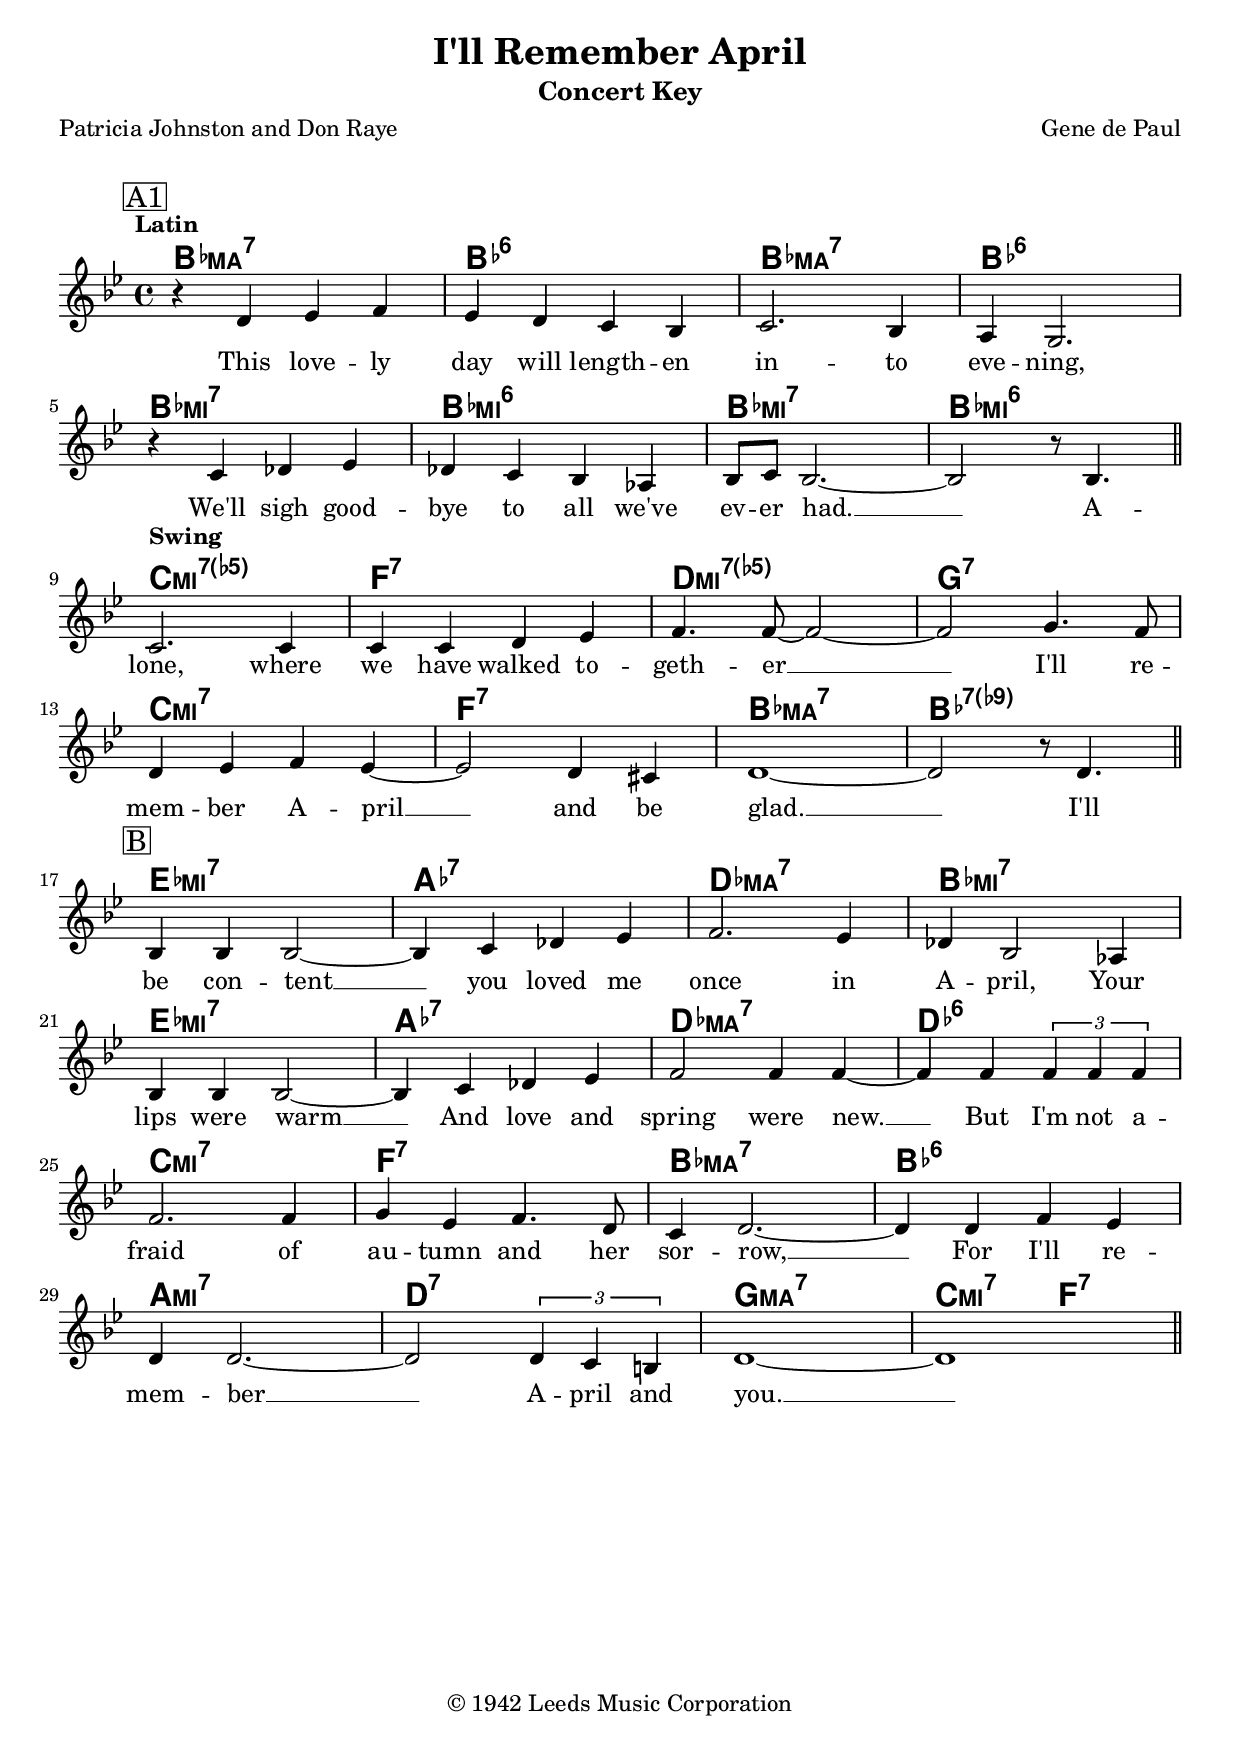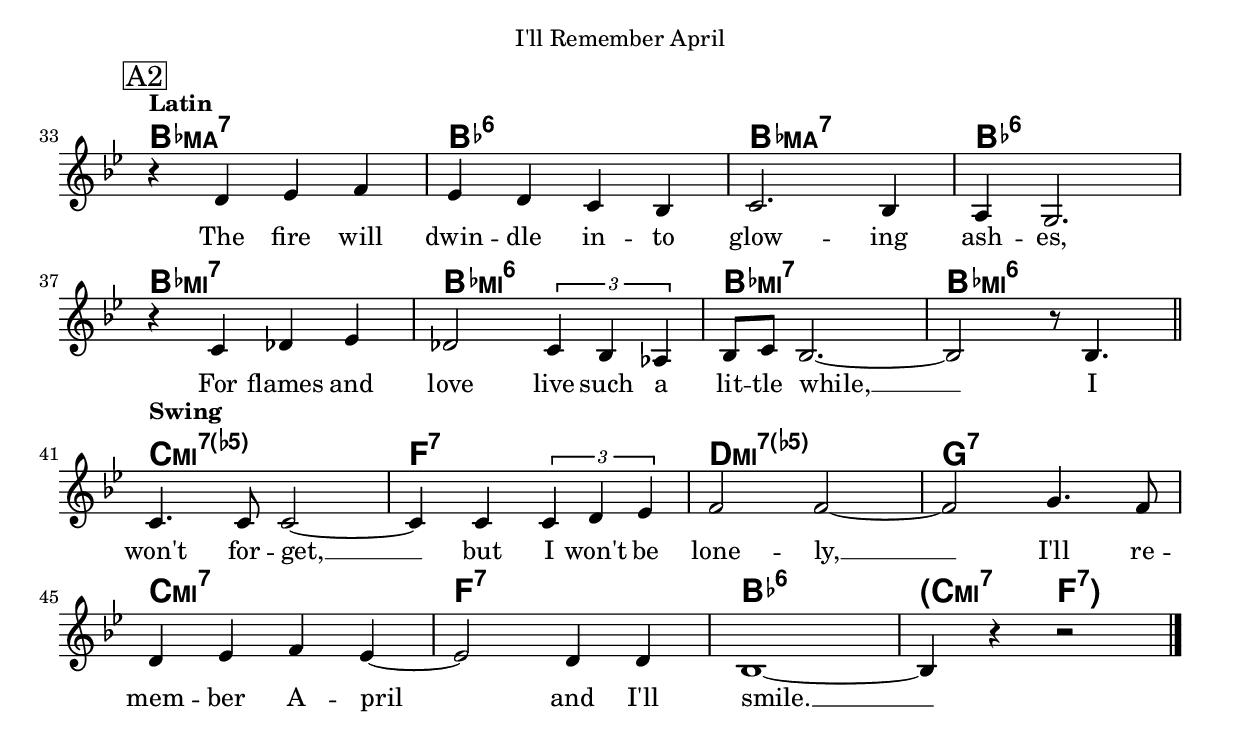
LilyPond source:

\version "2.24.0"

\include "english.ly"

instrument = "Concert Key"
whatKey = bf,
whatClef = "treble"

%% -*- Mode: LilyPond -*-

\include "lead-sheets.ily"

\header {
  title = "I'll Remember April"
  subtitle = \instrument
  poet = "Patricia Johnston and Don Raye"
  composer = "Gene de Paul"
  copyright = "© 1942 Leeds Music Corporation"
}

refrainLyrics = \lyricmode {
  This love -- ly day will length -- en in -- to eve -- ning,
  We'll sigh good -- bye to all we've ev -- er had. __
  A -- lone, where we have walked to -- geth -- er __
  I'll re -- mem -- ber A -- pril __ and be glad. __

  I'll be con -- tent __ you loved me once in A -- pril,
  Your lips were warm __ And love and spring were new. __
  But I'm not a -- fraid of au -- tumn and her sor -- row, __
  For I'll re -- mem -- ber __ A -- pril and you. __

  The fire will dwin -- dle in -- to glow -- ing ash -- es,
  For flames and love live such a lit -- tle while, __
  I won't for -- get, __ but I won't be lone -- ly, __
  I'll re -- mem -- ber A -- pril and I'll smile. __
}

refrainChords = \chordmode {
  g1:maj7 g1:6 g1:maj7 g1:6
  g1:m7 g1:m6 g1:m7 g1:m6

  a1:m7.5- d1:7 b1:m7.5- e1:7
  a1:m7 d1:7 g1:maj7 g1:7.9-

  c1:m7 f1:7 bf1:maj7 g1:m7
  c1:m7 f1:7 bf1:maj7 bf1:6
  
  a1:m7 d1:7 g1:maj7 g1:6
  fs1:m7 b1:7 e1:maj7 a2:m7 d2:7

  g1:maj7 g1:6 g1:maj7 g1:6
  g1:m7 g1:m6 g1:m7 g1:m6

  a1:m7.5- d1:7 b1:m7.5- e1:7
  a1:m7 d1:7 g1:6

  \chordOpenParen{ a2:m7 }
  \chordCloseParen{ d2:7 }
}

refrainKey = g

refrainMelody = \relative f' {
  \time 4/4
  \key \refrainKey \major
  \clef \whatClef

  \mark \markup{ \box "A1" }
  \tempo "Latin"

  r4 b4 c4 d4 | c4 b4 a4 g4 | a2. g4 | fs4 e2. |
  \break
  r4 a4 bf4 c4 | bf4 a4 g4 f4 | g8 a8 g2.~ | g2 r8 g4. |
  \bar "||"
  \break
  
  \tempo "Swing"

  a2. a4 | a4 a4 b4 c4 | d4. d8~ d2~ | d2 e4. d8 |
  \break
  b4 c4 d4 c4~ | c2 b4 as4 | b1~ | b2 r8 b4. |
  \bar "||"
  \break
  
  \mark \markup{ \box "B" }
  
  g4 g4 g2~ | g4 a4 bf4 c4 | d2. c4 | bf4 g2 f4 |
  \break
  g4 g4 g2~ | g4 a4 bf4 c4 | d2 d4 d4~ | d4 d4 \tuplet 3/2 { d4 d4 d4 } |
  \break

  d2. d4 | e4 c4 d4. b8 | a4 b2.~ | b4 b4 d4 c4 |
  \break
  b4 b2.~ | b2 \tuplet 3/2 { b4 a4 gs4 } | b1~ | b1 |
  \bar "||"
  \pageBreak

  \mark \markup{ \box "A2" }
  \tempo "Latin"

  r4 b4 c4 d4 | c4 b4 a4 g4 | a2. g4 | fs4 e2. |
  \break
  r4 a4 bf4 c4 | bf2 \tuplet 3/2 { a4 g4 f4 } | g8 a8 g2.~ | g2 r8 g4. |
  \bar "||"
  \break

  \tempo "Swing"

  a4. a8 a2~ | a4 a4 \tuplet 3/2 { a4 b4 c4 } | d2 d2~ | d2 e4. d8 |
  \break
  b4 c4 d4 c4~ | c2 b4 b4 | g1~ | g4 r4 r2 |
  
  \bar "|."
}

\include "paper.ily"

\markup {
  % Leave a gap after the header
  \vspace #1
}

\include "refrain.ily"

